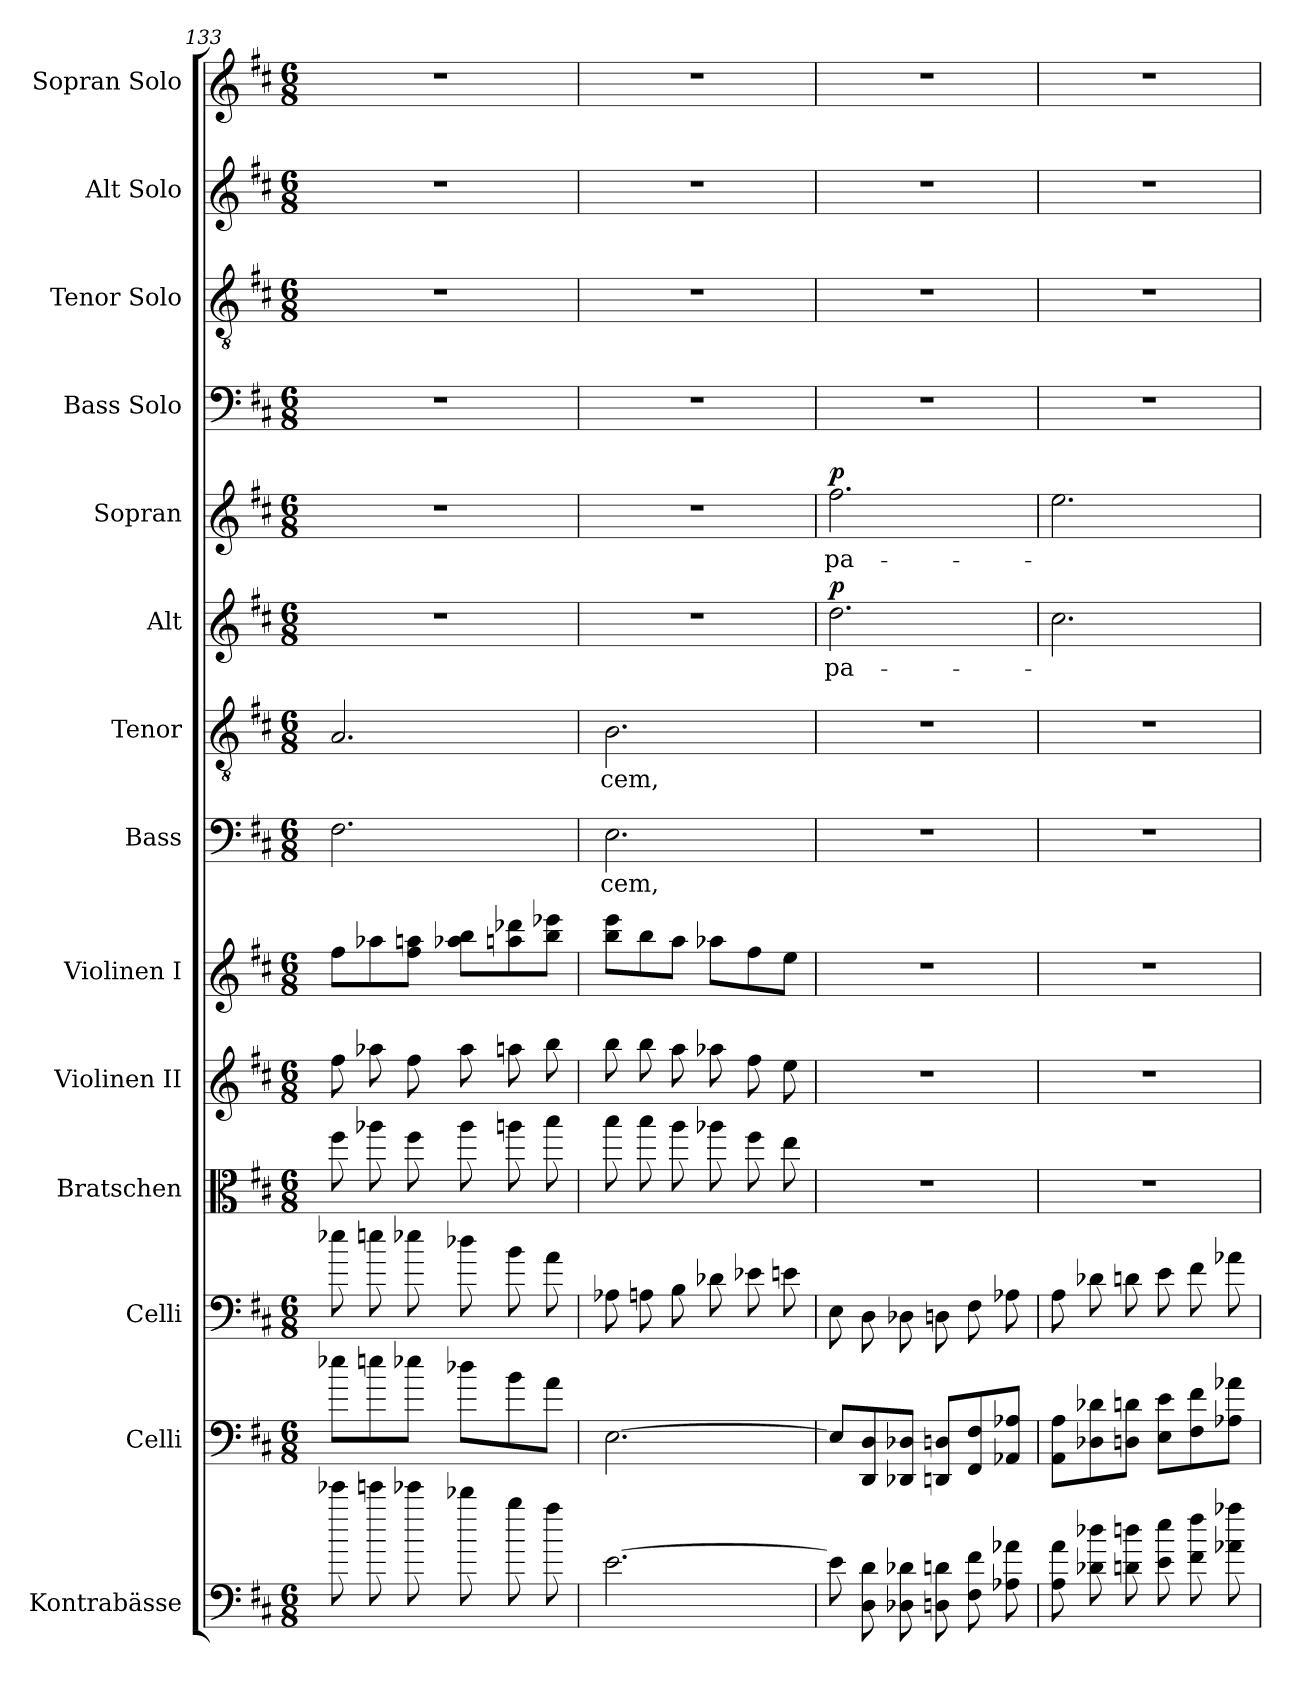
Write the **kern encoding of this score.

**kern	**kern	**kern	**kern	**kern	**kern	**kern	**text	**kern	**text	**kern	**text	**dynam	**kern	**text	**dynam	**kern	**kern	**kern	**kern
*part14	*part13	*part12	*part11	*part10	*part9	*part8	*part8	*part7	*part7	*part6	*part6	*part6	*part5	*part5	*part5	*part4	*part3	*part2	*part1
*staff14	*staff13	*staff12	*staff11	*staff10	*staff9	*staff8	*staff8	*staff7	*staff7	*staff6	*staff6	*staff6	*staff5	*staff5	*staff5	*staff4	*staff3	*staff2	*staff1
*I"Kontrabässe	*I"Celli	*I"Celli	*I"Bratschen	*I"Violinen II	*I"Violinen I	*I"Bass	*	*I"Tenor	*	*I"Alt	*	*	*I"Sopran	*	*	*I"Bass Solo	*I"Tenor Solo	*I"Alt Solo	*I"Sopran Solo
*	*I'Cl.	*	*	*	*I'Vl.	*I'B.	*	*I'T.	*	*I'A.	*	*	*I'S.	*	*	*I'B.S.	*I'T.S.	*I'A.S.	*I'S.S.
*clefF4	*clefF4	*clefF4	*clefC3	*clefG2	*clefG2	*clefF4	*	*clefGv2	*	*clefG2	*	*	*clefG2	*	*	*clefF4	*clefGv2	*clefG2	*clefG2
*ITrd7c12	*	*	*	*	*	*	*	*	*	*	*	*	*	*	*	*	*	*	*
*k[f#c#]	*k[f#c#]	*k[f#c#]	*k[f#c#]	*k[f#c#]	*k[f#c#]	*k[f#c#]	*	*k[f#c#]	*	*k[f#c#]	*	*	*k[f#c#]	*	*	*k[f#c#]	*k[f#c#]	*k[f#c#]	*k[f#c#]
*M6/8	*M6/8	*M6/8	*M6/8	*M6/8	*M6/8	*M6/8	*	*M6/8	*	*M6/8	*	*	*M6/8	*	*	*M6/8	*M6/8	*M6/8	*M6/8
=133	=133	=133	=133	=133	=133	=133	=133	=133	=133	=133	=133	=133	=133	=133	=133	=133	=133	=133	=133
8ee-X\	8ee-X\L	8ee-X\	8ff#\	8ff#\	8ff#\L	2.F#\	.	2.A/	.	2.r	.	.	2.r	.	.	2.r	2.r	2.r	2.r
8een\	8een\	8een\	8aa-X\	8aa-X\	8aa-X\	.	.	.	.	.	.	.	.	.	.	.	.	.	.
8ee-X\	8ee-X\J	8ee-X\	8ff#\	8ff#\	8ff#\ 8aan\J	.	.	.	.	.	.	.	.	.	.	.	.	.	.
8dd-X\	8dd-X\L	8dd-X\	8aa-\	8aa-\	8aa-X\ 8bb\L	.	.	.	.	.	.	.	.	.	.	.	.	.	.
8b\	8b\	8b\	8aan\	8aan\	8aan\ 8ddd-X\	.	.	.	.	.	.	.	.	.	.	.	.	.	.
8a\	8a\J	8a\	8bb\	8bb\	8bb\ 8eee-X\J	.	.	.	.	.	.	.	.	.	.	.	.	.	.
=134	=134	=134	=134	=134	=134	=134	=134	=134	=134	=134	=134	=134	=134	=134	=134	=134	=134	=134	=134
!	!	!	!	!	!	!	!LO:LY:b	!	!LO:LY:b	!	!	!	!	!	!	!	!	!	!
[2.E\	[2.E\	8A-X\	8bb\	8bb\	8bb\ 8eee\L	2.E\	cem,	2.B\	cem,	2.r	.	.	2.r	.	.	2.r	2.r	2.r	2.r
.	.	8An\	8bb\	8bb\	8bb\	.	.	.	.	.	.	.	.	.	.	.	.	.	.
.	.	8B\	8aa\	8aa\	8aa\J	.	.	.	.	.	.	.	.	.	.	.	.	.	.
.	.	8d-X\	8aa-X\	8aa-X\	8aa-X\L	.	.	.	.	.	.	.	.	.	.	.	.	.	.
.	.	8e-X\	8ff#\	8ff#\	8ff#\	.	.	.	.	.	.	.	.	.	.	.	.	.	.
.	.	8en\	8ee\	8ee\	8ee\J	.	.	.	.	.	.	.	.	.	.	.	.	.	.
=135	=135	=135	=135	=135	=135	=135	=135	=135	=135	=135	=135	=135	=135	=135	=135	=135	=135	=135	=135
!	!	!	!	!	!	!	!	!	!	!	!LO:LY:b	!LO:DY:a	!	!LO:LY:b	!LO:DY:a	!	!	!	!
8E\]	8E/L]	8E\	2.r	2.r	2.r	2.r	.	2.r	.	2.dd\	-pa-	p	2.ff#\	-pa-	p	2.r	2.r	2.r	2.r
8DD\ 8D\	8DD/ 8D/	8D\	.	.	.	.	.	.	.	.	.	.	.	.	.	.	.	.	.
8DD-X\ 8D-X\	8DD-X/ 8D-X/J	8D-X\	.	.	.	.	.	.	.	.	.	.	.	.	.	.	.	.	.
8DDn\ 8Dn\	8DDn/ 8Dn/L	8Dn\	.	.	.	.	.	.	.	.	.	.	.	.	.	.	.	.	.
8FF#\ 8F#\	8FF#/ 8F#/	8F#\	.	.	.	.	.	.	.	.	.	.	.	.	.	.	.	.	.
8AA-X\ 8A-X\	8AA-X/ 8A-X/J	8A-X\	.	.	.	.	.	.	.	.	.	.	.	.	.	.	.	.	.
=136	=136	=136	=136	=136	=136	=136	=136	=136	=136	=136	=136	=136	=136	=136	=136	=136	=136	=136	=136
8AA\ 8A\	8AA\ 8A\L	8A\	2.r	2.r	2.r	2.r	.	2.r	.	2.cc#\	.	.	2.ee\	.	.	2.r	2.r	2.r	2.r
8D-X\ 8d-X\	8D-X\ 8d-X\	8d-X\	.	.	.	.	.	.	.	.	.	.	.	.	.	.	.	.	.
8Dn\ 8dn\	8Dn\ 8dn\J	8dn\	.	.	.	.	.	.	.	.	.	.	.	.	.	.	.	.	.
8E\ 8e\	8E\ 8e\L	8e\	.	.	.	.	.	.	.	.	.	.	.	.	.	.	.	.	.
8F#\ 8f#\	8F#\ 8f#\	8f#\	.	.	.	.	.	.	.	.	.	.	.	.	.	.	.	.	.
8A-X\ 8a-X\	8A-X\ 8a-X\J	8a-X\	.	.	.	.	.	.	.	.	.	.	.	.	.	.	.	.	.
=	=	=	=	=	=	=	=	=	=	=	=	=	=	=	=	=	=	=	=
*-	*-	*-	*-	*-	*-	*-	*-	*-	*-	*-	*-	*-	*-	*-	*-	*-	*-	*-	*-
